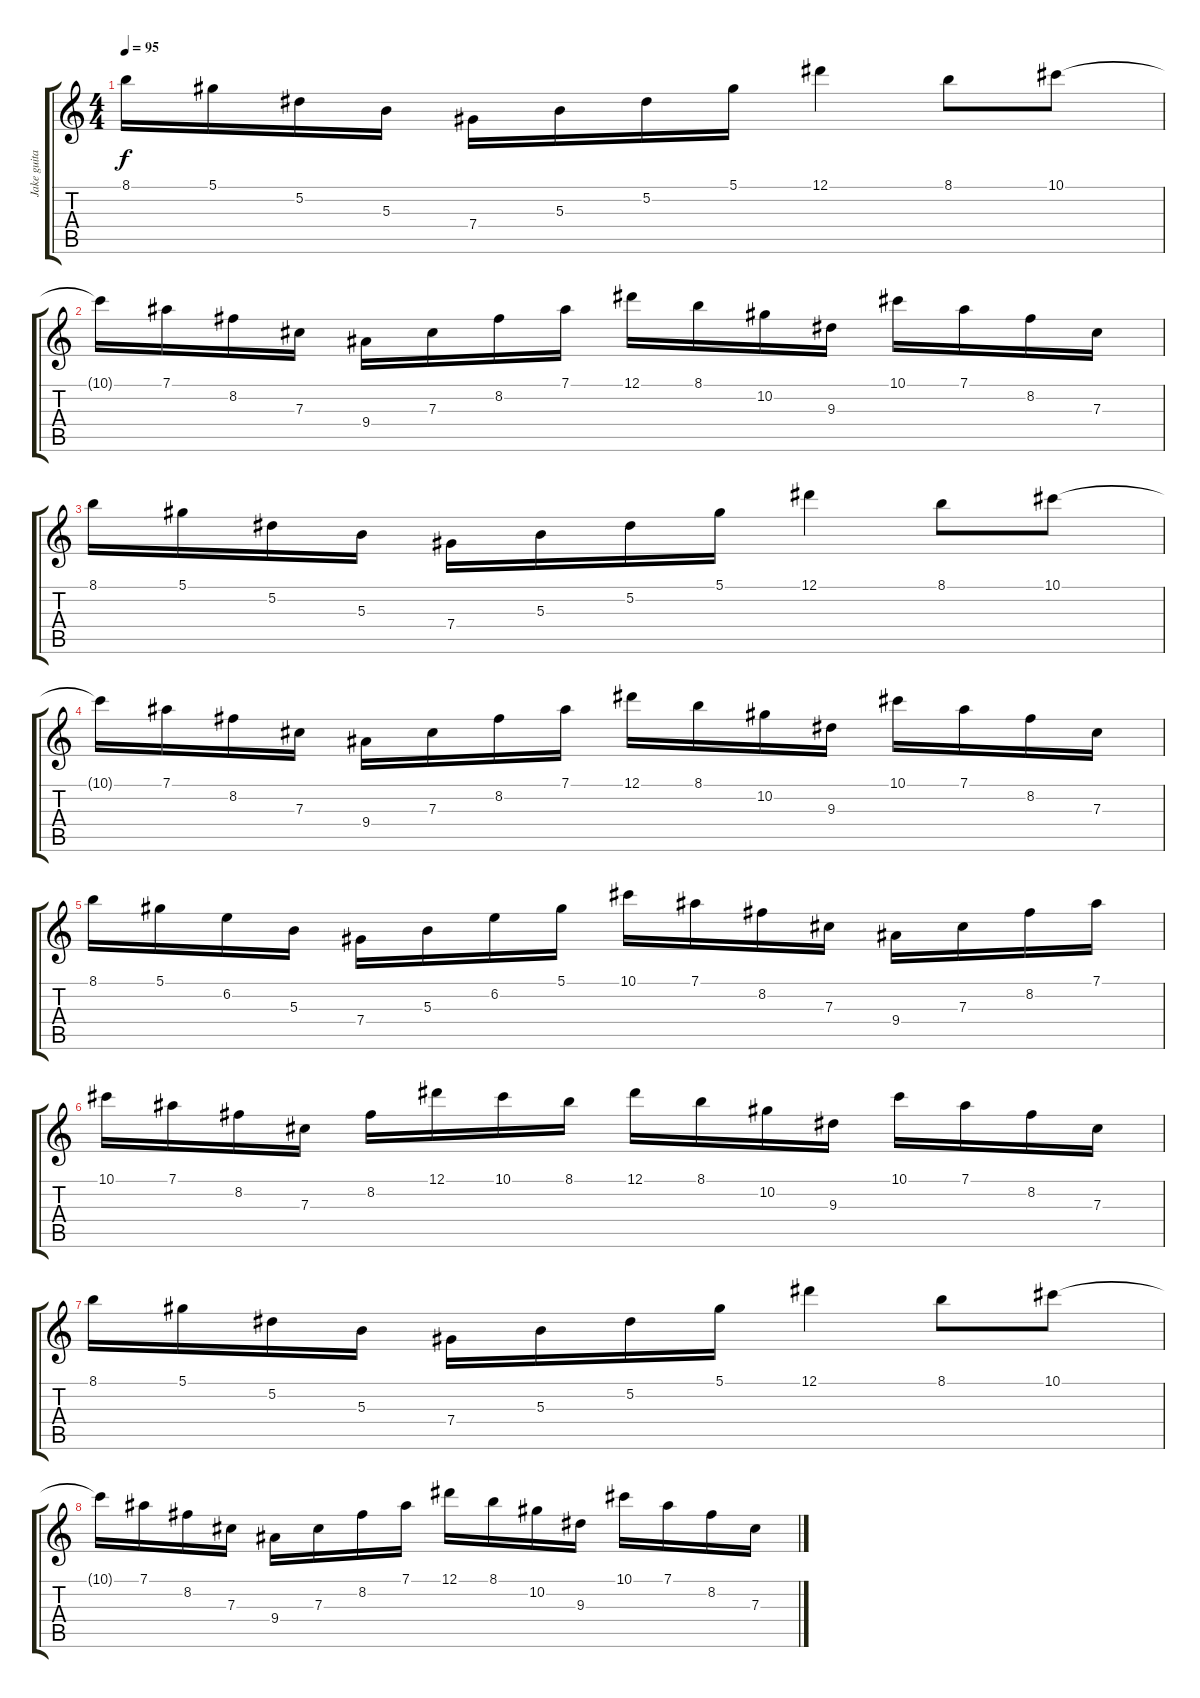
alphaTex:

\track ("Jake guitar" "Jake guita") {instrument distortionguitar}
\staff {score tabs}
\tuning (Eb4 Bb3 Gb3 Db3 Ab2 Db2) {hide}
\ts (4 4)
\tempo 95
\clef g2
\ks c
8.1.16{dy f} 5.1.16 5.2.16 5.3.16 7.4.16 5.3.16 5.2.16 5.1.16 12.1.4 8.1.8 10.1.8 |
10.1{t}.16 7.1.16 8.2.16 7.3.16 9.4.16 7.3.16 8.2.16 7.1.16 12.1.16 8.1.16 10.2.16 9.3.16 10.1.16 7.1.16 8.2.16 7.3.16 |
8.1.16 5.1.16 5.2.16 5.3.16 7.4.16 5.3.16 5.2.16 5.1.16 12.1.4 8.1.8 10.1.8 |
10.1{t}.16 7.1.16 8.2.16 7.3.16 9.4.16 7.3.16 8.2.16 7.1.16 12.1.16 8.1.16 10.2.16 9.3.16 10.1.16 7.1.16 8.2.16 7.3.16 |
8.1.16 5.1.16 6.2.16 5.3.16 7.4.16 5.3.16 6.2.16 5.1.16 10.1.16 7.1.16 8.2.16 7.3.16 9.4.16 7.3.16 8.2.16 7.1.16 |
10.1.16 7.1.16 8.2.16 7.3.16 8.2.16 12.1.16 10.1.16 8.1.16 12.1.16 8.1.16 10.2.16 9.3.16 10.1.16 7.1.16 8.2.16 7.3.16 |
8.1.16 5.1.16 5.2.16 5.3.16 7.4.16 5.3.16 5.2.16 5.1.16 12.1.4 8.1.8 10.1.8 |
10.1{t}.16 7.1.16 8.2.16 7.3.16 9.4.16 7.3.16 8.2.16 7.1.16 12.1.16 8.1.16 10.2.16 9.3.16 10.1.16 7.1.16 8.2.16 7.3.16
